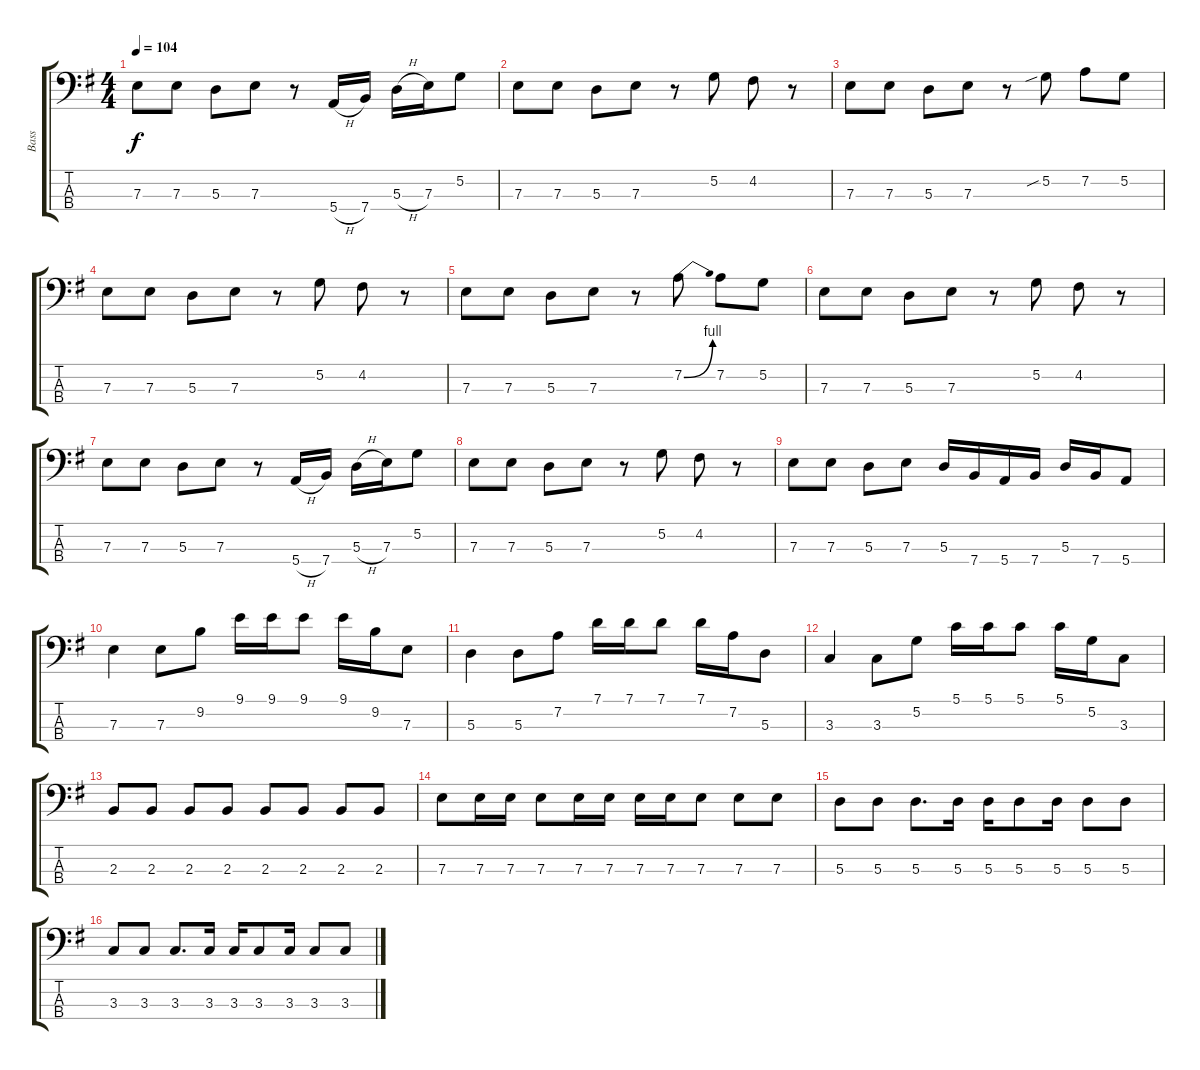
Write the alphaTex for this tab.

\track ("Bass" "Bass") {instrument electricbassfinger}
\staff {score tabs}
\tuning (G2 D2 A1 E1) {hide}
\ts (4 4)
\tempo 104
\clef f4
\ks g
7.3.8{dy f} 7.3.8 5.3.8 7.3.8 r.8 5.4{h}.16 7.4.16 5.3{h}.16 7.3.16 5.2.8 |
7.3.8 7.3.8 5.3.8 7.3.8 r.8 5.2.8 4.2.8 r.8 |
7.3.8 7.3.8 5.3.8 7.3.8 r.8 5.2{sib}.8 7.2.8 5.2.8 |
7.3.8 7.3.8 5.3.8 7.3.8 r.8 5.2.8 4.2.8 r.8 |
7.3.8 7.3.8 5.3.8 7.3.8 r.8 7.2{be (bend 0 0 60 4)}.8 7.2.8 5.2.8 |
7.3.8 7.3.8 5.3.8 7.3.8 r.8 5.2.8 4.2.8 r.8 |
7.3.8 7.3.8 5.3.8 7.3.8 r.8 5.4{h}.16 7.4.16 5.3{h}.16 7.3.16 5.2.8 |
7.3.8 7.3.8 5.3.8 7.3.8 r.8 5.2.8 4.2.8 r.8 |
7.3.8 7.3.8 5.3.8 7.3.8 5.3.16 7.4.16 5.4.16 7.4.16 5.3.16 7.4.16 5.4.8 |
7.3.4 7.3.8 9.2.8 9.1.16 9.1.16 9.1.8 9.1.16 9.2.16 7.3.8 |
5.3.4 5.3.8 7.2.8 7.1.16 7.1.16 7.1.8 7.1.16 7.2.16 5.3.8 |
3.3.4 3.3.8 5.2.8 5.1.16 5.1.16 5.1.8 5.1.16 5.2.16 3.3.8 |
2.3.8 2.3.8 2.3.8 2.3.8 2.3.8 2.3.8 2.3.8 2.3.8 |
7.3.8 7.3.16 7.3.16 7.3.8 7.3.16 7.3.16 7.3.16 7.3.16 7.3.8 7.3.8 7.3.8 |
5.3.8 5.3.8 5.3.8{d} 5.3.16 5.3.16 5.3.8 5.3.16 5.3.8 5.3.8 |
3.3.8 3.3.8 3.3.8{d} 3.3.16 3.3.16 3.3.8 3.3.16 3.3.8 3.3.8
